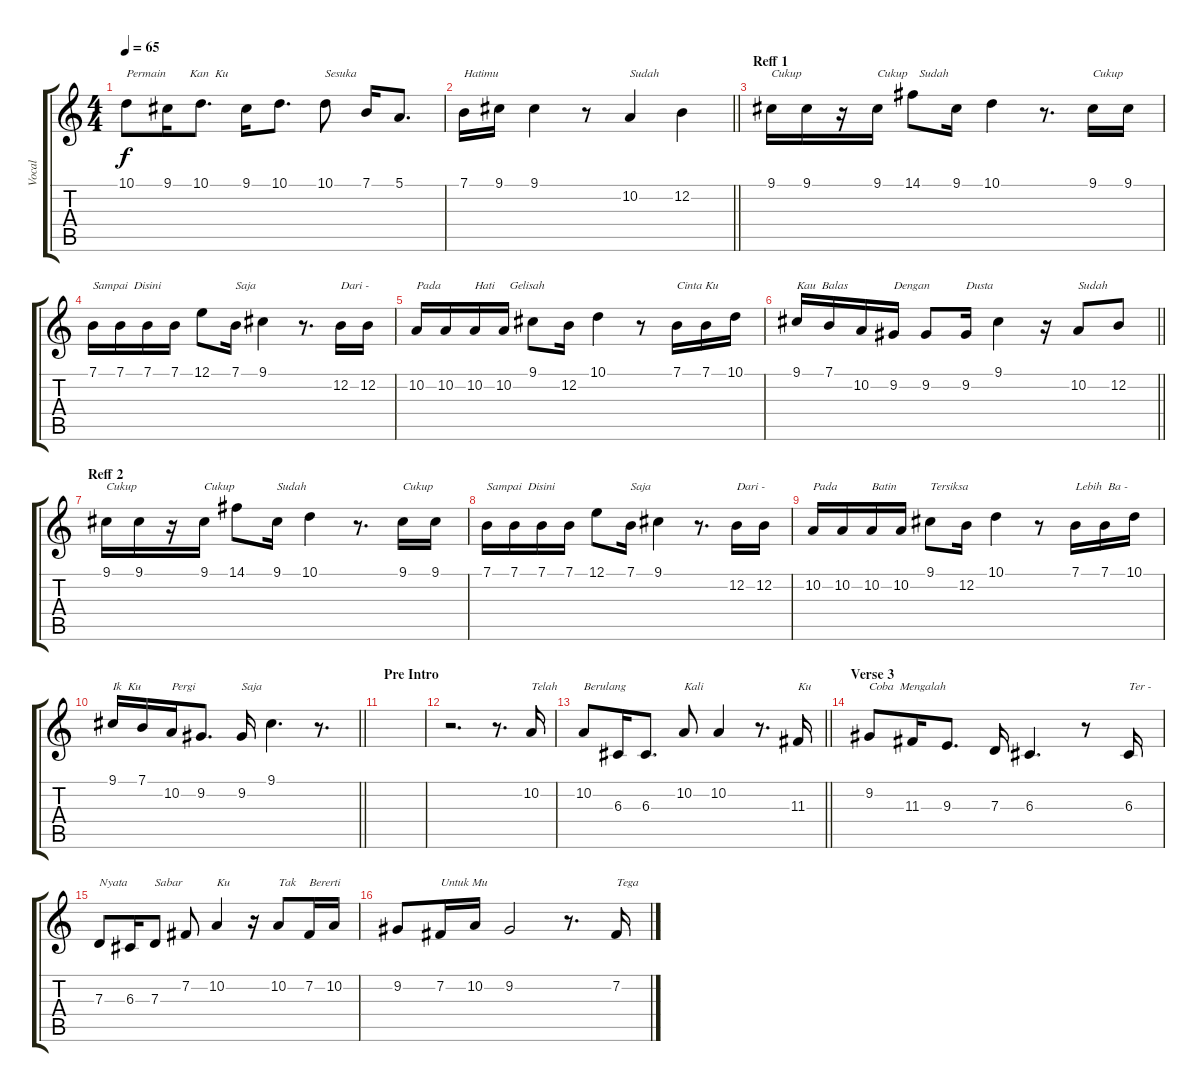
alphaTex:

\track ("Vocal" "Vocal") {instrument lead1square}
\staff {score tabs}
\tuning (E4 B3 G3 D3 A2 E2) {hide}
\ts (4 4)
\tempo 65
\clef g2
\ks c
10.1.8{txt "Permain        Kan  Ku " dy f} 9.1.16 10.1.8{d} 9.1.16 10.1.8{d} 10.1.8{txt "Sesuka "} 7.1.16 5.1.8{d} |
\barLineRight lightlight
7.1.16{txt "Hatimu"} 9.1.16 9.1.4 r.8 10.2.4{txt "Sudah "} 12.2.4 |
\section ("" "Reff 1")
9.1.16{txt "Cukup "} 9.1.16 r.16 9.1.16{txt "Cukup    Sudah"} 14.1.8 9.1.16 10.1.4 r.8{d} 9.1.16{txt "Cukup"} 9.1.16 |
7.1.16{txt "Sampai  Disini"} 7.1.16 7.1.16 7.1.16 12.1.8 7.1.16{txt "Saja"} 9.1.4 r.8{d} 12.2.16{txt "Dari -"} 12.2.16 |
10.2.16{txt "Pada"} 10.2.16 10.2.16{txt "Hati     Gelisah"} 10.2.16 9.1.8 12.2.16 10.1.4 r.8 7.1.16{txt "Cinta Ku"} 7.1.16 10.1.16 |
\barLineRight lightlight
9.1.16{txt "Kau  Balas"} 7.1.16 10.2.16 9.2.16{txt "Dengan"} 9.2.8 9.2.16{txt "Dusta"} 9.1.4 r.16 10.2.8{txt "Sudah"} 12.2.8 |
\section ("" "Reff 2")
9.1.16{txt "Cukup"} 9.1.16 r.16 9.1.16{txt "Cukup"} 14.1.8 9.1.16{txt "Sudah"} 10.1.4 r.8{d} 9.1.16{txt "Cukup"} 9.1.16 |
7.1.16{txt "Sampai  Disini"} 7.1.16 7.1.16 7.1.16 12.1.8 7.1.16{txt "Saja"} 9.1.4 r.8{d} 12.2.16{txt "Dari -"} 12.2.16 |
10.2.16{txt "Pada"} 10.2.16 10.2.16{txt "Batin"} 10.2.16 9.1.8{txt "Tersiksa"} 12.2.16 10.1.4 r.8 7.1.16{txt "Lebih  Ba -"} 7.1.16 10.1.16 |
\barLineRight lightlight
9.1.16{txt "Ik  Ku"} 7.1.16 10.2.16{txt "Pergi"} 9.2.8{d} 9.2.16{txt "Saja"} 9.1.4{d} r.8{d} |
\section ("" "Pre Intro")
|
r.2{d} r.8{d} 10.2.16{txt "Telah"} |
\barLineRight lightlight
10.2.8{txt "Berulang"} 6.3.16 6.3.8{d} 10.2.8{txt "Kali"} 10.2.4 r.8{d} 11.3.16{txt "Ku"} |
\section ("" "Verse 3")
9.2.8{txt "Coba  Mengalah"} 11.3.16 9.3.8{d} 7.3.16 6.3.4{d} r.8 6.3.16{txt "Ter -"} |
7.3.8{txt "Nyata"} 6.3.16 7.3.8{txt "Sabar"} 7.2.8 10.2.4{txt "Ku"} r.16 10.2.8{txt "Tak"} 7.2.16{txt "Bererti"} 10.2.16 |
9.2.8 7.2.16{txt "Untuk Mu"} 10.2.16 9.2.2 r.8{d} 7.2.16{txt "Tega"}
